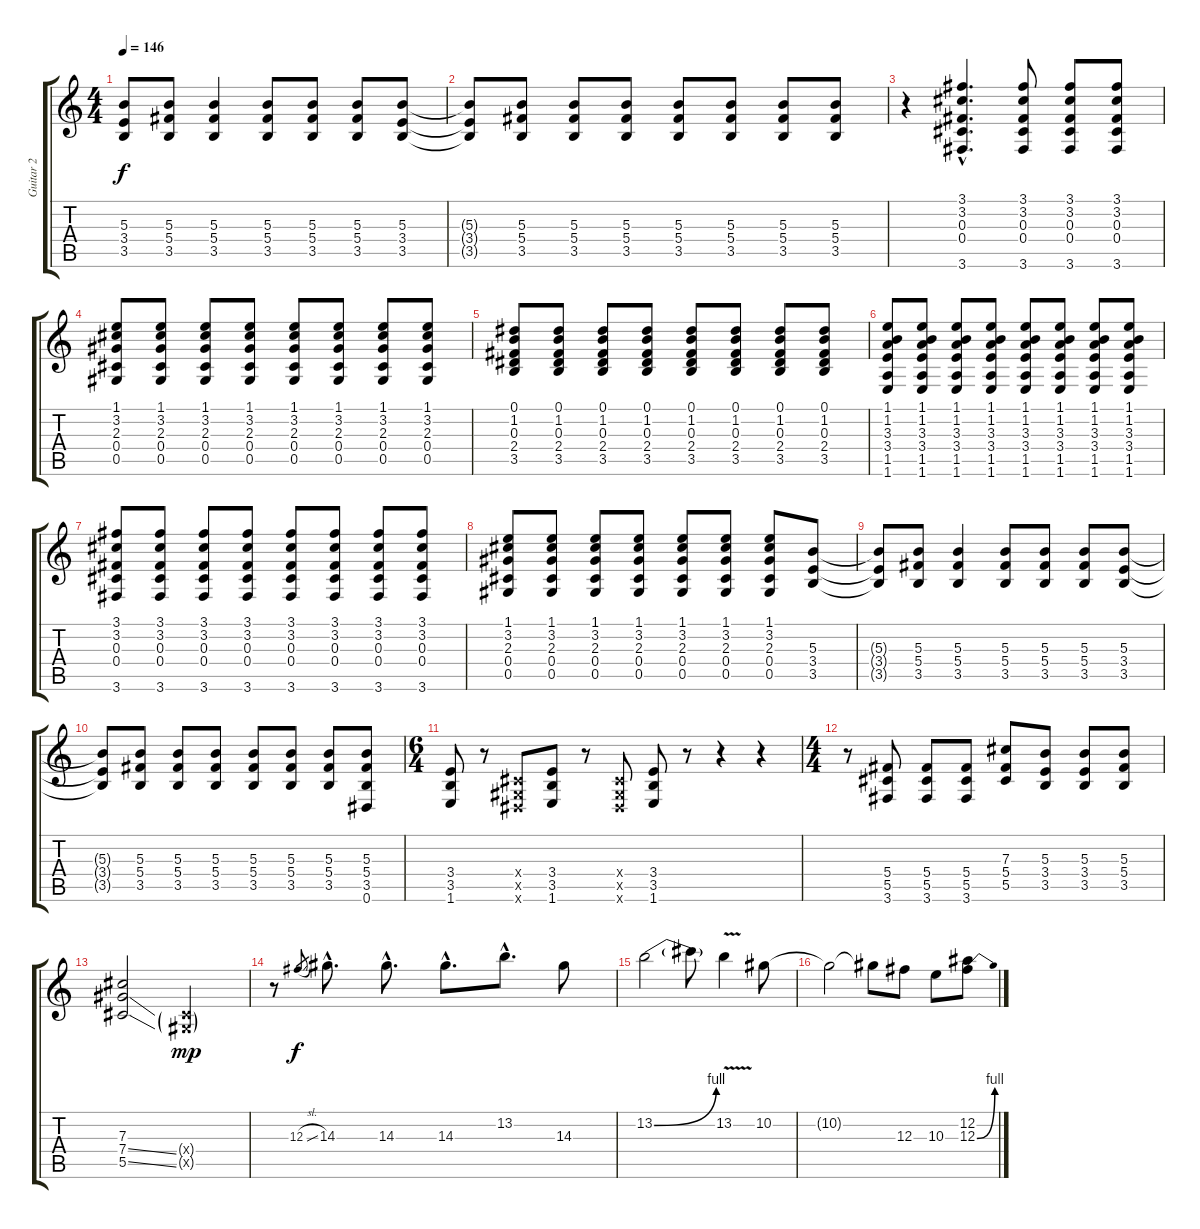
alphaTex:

\track ("Guitar 2" "Guitar 2") {instrument overdrivenguitar}
\staff {score tabs}
\tuning (Eb4 Bb3 Gb3 Db3 Ab2 Eb2) {hide}
\ts (4 4)
\tempo 146
\clef g2
\ks c
(5.3{t} 3.4{t} 3.5{t}).8{dy f} (5.3 5.4 3.5).8 (5.3 5.4 3.5).4 (5.3 5.4 3.5).8 (5.3 5.4 3.5).8 (5.3 5.4 3.5).8 (5.3 3.4 3.5).8 |
(5.3{t} 3.4{t} 3.5{t}).8 (5.3 5.4 3.5).8 (5.3 5.4 3.5).8 (5.3 5.4 3.5).8 (5.3 5.4 3.5).8 (5.3 5.4 3.5).8 (5.3 5.4 3.5).8 (5.3 5.4 3.5).8 |
r.4 (3.1{hac} 3.2{hac} 0.3{hac} 0.4{hac} 3.6{hac}).4{d} (3.1 3.2 0.3 0.4 3.6).8 (3.1 3.2 0.3 0.4 3.6).8 (3.1 3.2 0.3 0.4 3.6).8 |
(1.1 3.2 2.3 0.4 0.5).8 (1.1 3.2 2.3 0.4 0.5).8 (1.1 3.2 2.3 0.4 0.5).8 (1.1 3.2 2.3 0.4 0.5).8 (1.1 3.2 2.3 0.4 0.5).8 (1.1 3.2 2.3 0.4 0.5).8 (1.1 3.2 2.3 0.4 0.5).8 (1.1 3.2 2.3 0.4 0.5).8 |
(0.1 1.2 0.3 2.4 3.5).8 (0.1 1.2 0.3 2.4 3.5).8 (0.1 1.2 0.3 2.4 3.5).8 (0.1 1.2 0.3 2.4 3.5).8 (0.1 1.2 0.3 2.4 3.5).8 (0.1 1.2 0.3 2.4 3.5).8 (0.1 1.2 0.3 2.4 3.5).8 (0.1 1.2 0.3 2.4 3.5).8 |
(1.1 1.2 3.3 3.4 1.5 1.6).8 (1.1 1.2 3.3 3.4 1.5 1.6).8 (1.1 1.2 3.3 3.4 1.5 1.6).8 (1.1 1.2 3.3 3.4 1.5 1.6).8 (1.1 1.2 3.3 3.4 1.5 1.6).8 (1.1 1.2 3.3 3.4 1.5 1.6).8 (1.1 1.2 3.3 3.4 1.5 1.6).8 (1.1 1.2 3.3 3.4 1.5 1.6).8 |
(3.1 3.2 0.3 0.4 3.6).8 (3.1 3.2 0.3 0.4 3.6).8 (3.1 3.2 0.3 0.4 3.6).8 (3.1 3.2 0.3 0.4 3.6).8 (3.1 3.2 0.3 0.4 3.6).8 (3.1 3.2 0.3 0.4 3.6).8 (3.1 3.2 0.3 0.4 3.6).8 (3.1 3.2 0.3 0.4 3.6).8 |
(1.1 3.2 2.3 0.4 0.5).8 (1.1 3.2 2.3 0.4 0.5).8 (1.1 3.2 2.3 0.4 0.5).8 (1.1 3.2 2.3 0.4 0.5).8 (1.1 3.2 2.3 0.4 0.5).8 (1.1 3.2 2.3 0.4 0.5).8 (1.1 3.2 2.3 0.4 0.5).8 (5.3 3.4 3.5).8 |
(5.3{t} 3.4{t} 3.5{t}).8 (5.3 5.4 3.5).8 (5.3 5.4 3.5).4 (5.3 5.4 3.5).8 (5.3 5.4 3.5).8 (5.3 5.4 3.5).8 (5.3 3.4 3.5).8 |
(5.3{t} 3.4{t} 3.5{t}).8 (5.3 5.4 3.5).8 (5.3 5.4 3.5).8 (5.3 5.4 3.5).8 (5.3 5.4 3.5).8 (5.3 5.4 3.5).8 (5.3 5.4 3.5).8 (5.3 5.4 3.5 0.6).8 |
\ts (6 4)
(3.4 3.5 1.6).8 r.8 (0.4{x} 0.5{x} 0.6{x}).8 (3.4 3.5 1.6).8 r.8 (0.4{x} 0.5{x} 0.6{x}).8 (3.4 3.5 1.6).8 r.8 r.4 r.4 |
\ts (4 4)
r.8 (5.4 5.5 3.6).8 (5.4 5.5 3.6).8 (5.4 5.5 3.6).8 (7.3 5.4 5.5).8 (5.3 3.4 3.5).8 (5.3 3.4 3.5).8 (5.3 5.4 3.5).8 |
(7.3 7.4{ss} 5.5{ss}).2 (0.4{g x} 0.5{g x}).2{dy mp} |
r.8 12.3{sl}.8{gr dy f} 14.3{hac}.8{d} 14.3{hac}.8{d} 14.3{hac}.8{d} 13.2{hac}.8{d} 14.3.8 |
13.2{be (bend 0 0 60 4)}.2 13.2{t}.8 13.2{v}.4 10.2.8 |
10.2{t}.2 10.2{t}.8 12.3.8 10.3.8 (12.2 12.3{be (bend 0 0 60 4)}).8
